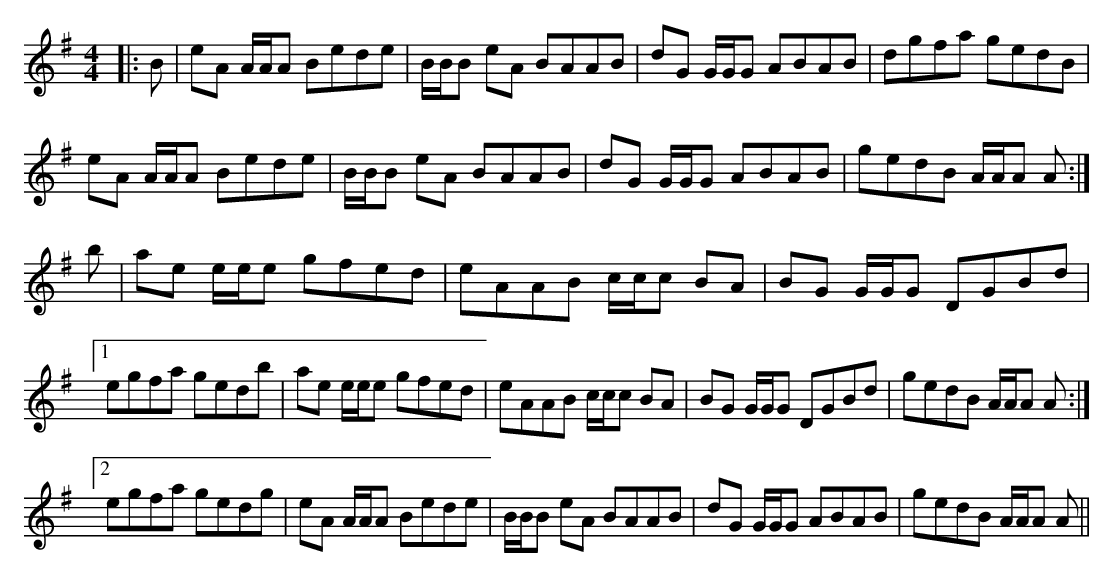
X:1
M:4/4
K:Ador
|:B|eA A/A/A Bede|B/B/B eA BAAB|dG G/G/G ABAB|dgfa gedB|
eA A/A/A Bede|B/B/B eA BAAB|dG G/G/G ABAB|gedB A/A/A A:|
b|ae e/e/e gfed|eAAB c/c/c BA|BG G/G/G DGBd|
[1 egfa gedb|ae e/e/e gfed|eAAB c/c/c BA|BG G/G/G DGBd|gedB A/A/A A:|
[2 egfa gedg|eA A/A/A Bede|B/B/B eA BAAB|dG G/G/G ABAB|gedB A/A/A A||
